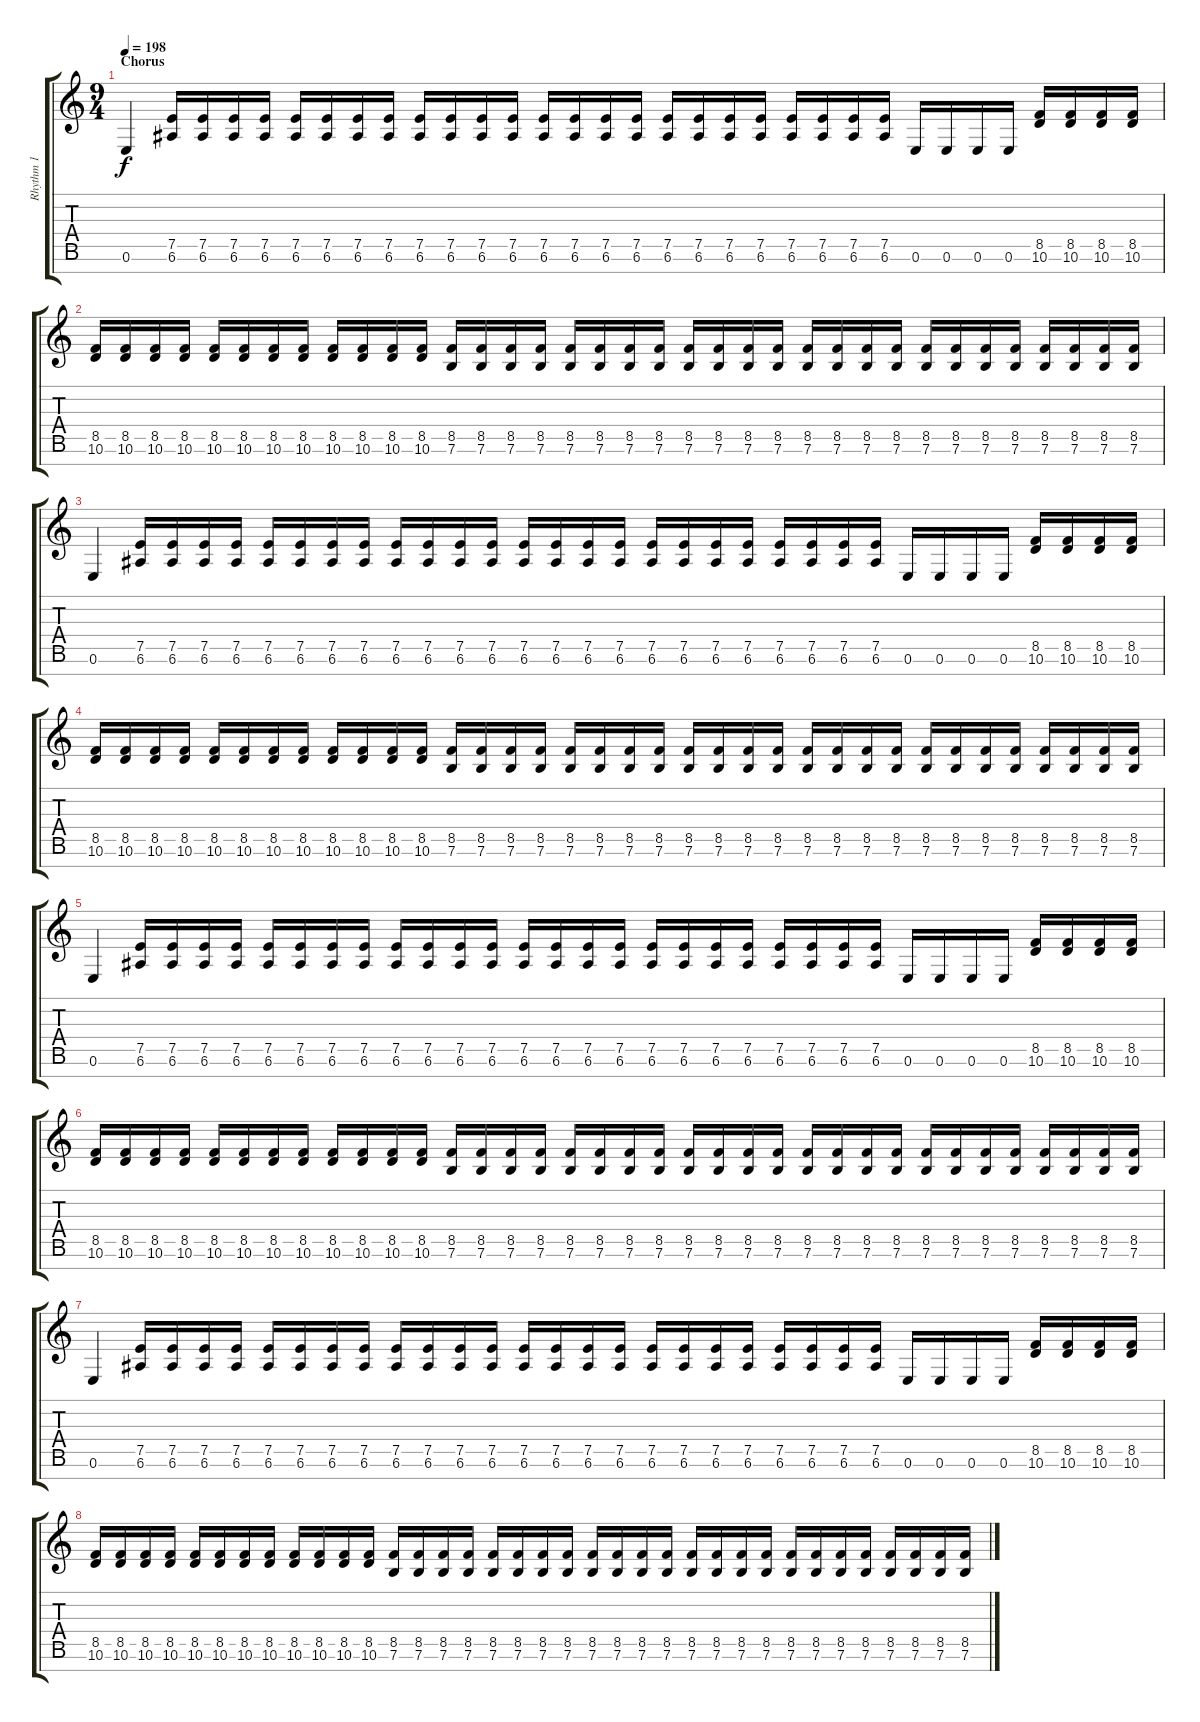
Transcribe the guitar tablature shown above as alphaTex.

\track ("Rhythm 1" "Rhythm 1") {instrument distortionguitar}
\staff {score tabs}
\tuning (E4 B3 G3 D3 A2 E2 B1) {hide}
\ts (9 4)
\section ("" "Chorus")
\tempo 198
\clef g2
\ks c
0.6.4{dy f} (7.5 6.6).16 (7.5 6.6).16 (7.5 6.6).16 (7.5 6.6).16 (7.5 6.6).16 (7.5 6.6).16 (7.5 6.6).16 (7.5 6.6).16 (7.5 6.6).16 (7.5 6.6).16 (7.5 6.6).16 (7.5 6.6).16 (7.5 6.6).16 (7.5 6.6).16 (7.5 6.6).16 (7.5 6.6).16 (7.5 6.6).16 (7.5 6.6).16 (7.5 6.6).16 (7.5 6.6).16 (7.5 6.6).16 (7.5 6.6).16 (7.5 6.6).16 (7.5 6.6).16 0.6.16 0.6.16 0.6.16 0.6.16 (8.5 10.6).16 (8.5 10.6).16 (8.5 10.6).16 (8.5 10.6).16 |
(8.5 10.6).16 (8.5 10.6).16 (8.5 10.6).16 (8.5 10.6).16 (8.5 10.6).16 (8.5 10.6).16 (8.5 10.6).16 (8.5 10.6).16 (8.5 10.6).16 (8.5 10.6).16 (8.5 10.6).16 (8.5 10.6).16 (8.5 7.6).16 (8.5 7.6).16 (8.5 7.6).16 (8.5 7.6).16 (8.5 7.6).16 (8.5 7.6).16 (8.5 7.6).16 (8.5 7.6).16 (8.5 7.6).16 (8.5 7.6).16 (8.5 7.6).16 (8.5 7.6).16 (8.5 7.6).16 (8.5 7.6).16 (8.5 7.6).16 (8.5 7.6).16 (8.5 7.6).16 (8.5 7.6).16 (8.5 7.6).16 (8.5 7.6).16 (8.5 7.6).16 (8.5 7.6).16 (8.5 7.6).16 (8.5 7.6).16 |
0.6.4 (7.5 6.6).16 (7.5 6.6).16 (7.5 6.6).16 (7.5 6.6).16 (7.5 6.6).16 (7.5 6.6).16 (7.5 6.6).16 (7.5 6.6).16 (7.5 6.6).16 (7.5 6.6).16 (7.5 6.6).16 (7.5 6.6).16 (7.5 6.6).16 (7.5 6.6).16 (7.5 6.6).16 (7.5 6.6).16 (7.5 6.6).16 (7.5 6.6).16 (7.5 6.6).16 (7.5 6.6).16 (7.5 6.6).16 (7.5 6.6).16 (7.5 6.6).16 (7.5 6.6).16 0.6.16 0.6.16 0.6.16 0.6.16 (8.5 10.6).16 (8.5 10.6).16 (8.5 10.6).16 (8.5 10.6).16 |
(8.5 10.6).16 (8.5 10.6).16 (8.5 10.6).16 (8.5 10.6).16 (8.5 10.6).16 (8.5 10.6).16 (8.5 10.6).16 (8.5 10.6).16 (8.5 10.6).16 (8.5 10.6).16 (8.5 10.6).16 (8.5 10.6).16 (8.5 7.6).16 (8.5 7.6).16 (8.5 7.6).16 (8.5 7.6).16 (8.5 7.6).16 (8.5 7.6).16 (8.5 7.6).16 (8.5 7.6).16 (8.5 7.6).16 (8.5 7.6).16 (8.5 7.6).16 (8.5 7.6).16 (8.5 7.6).16 (8.5 7.6).16 (8.5 7.6).16 (8.5 7.6).16 (8.5 7.6).16 (8.5 7.6).16 (8.5 7.6).16 (8.5 7.6).16 (8.5 7.6).16 (8.5 7.6).16 (8.5 7.6).16 (8.5 7.6).16 |
0.6.4 (7.5 6.6).16 (7.5 6.6).16 (7.5 6.6).16 (7.5 6.6).16 (7.5 6.6).16 (7.5 6.6).16 (7.5 6.6).16 (7.5 6.6).16 (7.5 6.6).16 (7.5 6.6).16 (7.5 6.6).16 (7.5 6.6).16 (7.5 6.6).16 (7.5 6.6).16 (7.5 6.6).16 (7.5 6.6).16 (7.5 6.6).16 (7.5 6.6).16 (7.5 6.6).16 (7.5 6.6).16 (7.5 6.6).16 (7.5 6.6).16 (7.5 6.6).16 (7.5 6.6).16 0.6.16 0.6.16 0.6.16 0.6.16 (8.5 10.6).16 (8.5 10.6).16 (8.5 10.6).16 (8.5 10.6).16 |
(8.5 10.6).16 (8.5 10.6).16 (8.5 10.6).16 (8.5 10.6).16 (8.5 10.6).16 (8.5 10.6).16 (8.5 10.6).16 (8.5 10.6).16 (8.5 10.6).16 (8.5 10.6).16 (8.5 10.6).16 (8.5 10.6).16 (8.5 7.6).16 (8.5 7.6).16 (8.5 7.6).16 (8.5 7.6).16 (8.5 7.6).16 (8.5 7.6).16 (8.5 7.6).16 (8.5 7.6).16 (8.5 7.6).16 (8.5 7.6).16 (8.5 7.6).16 (8.5 7.6).16 (8.5 7.6).16 (8.5 7.6).16 (8.5 7.6).16 (8.5 7.6).16 (8.5 7.6).16 (8.5 7.6).16 (8.5 7.6).16 (8.5 7.6).16 (8.5 7.6).16 (8.5 7.6).16 (8.5 7.6).16 (8.5 7.6).16 |
0.6.4 (7.5 6.6).16 (7.5 6.6).16 (7.5 6.6).16 (7.5 6.6).16 (7.5 6.6).16 (7.5 6.6).16 (7.5 6.6).16 (7.5 6.6).16 (7.5 6.6).16 (7.5 6.6).16 (7.5 6.6).16 (7.5 6.6).16 (7.5 6.6).16 (7.5 6.6).16 (7.5 6.6).16 (7.5 6.6).16 (7.5 6.6).16 (7.5 6.6).16 (7.5 6.6).16 (7.5 6.6).16 (7.5 6.6).16 (7.5 6.6).16 (7.5 6.6).16 (7.5 6.6).16 0.6.16 0.6.16 0.6.16 0.6.16 (8.5 10.6).16 (8.5 10.6).16 (8.5 10.6).16 (8.5 10.6).16 |
(8.5 10.6).16 (8.5 10.6).16 (8.5 10.6).16 (8.5 10.6).16 (8.5 10.6).16 (8.5 10.6).16 (8.5 10.6).16 (8.5 10.6).16 (8.5 10.6).16 (8.5 10.6).16 (8.5 10.6).16 (8.5 10.6).16 (8.5 7.6).16 (8.5 7.6).16 (8.5 7.6).16 (8.5 7.6).16 (8.5 7.6).16 (8.5 7.6).16 (8.5 7.6).16 (8.5 7.6).16 (8.5 7.6).16 (8.5 7.6).16 (8.5 7.6).16 (8.5 7.6).16 (8.5 7.6).16 (8.5 7.6).16 (8.5 7.6).16 (8.5 7.6).16 (8.5 7.6).16 (8.5 7.6).16 (8.5 7.6).16 (8.5 7.6).16 (8.5 7.6).16 (8.5 7.6).16 (8.5 7.6).16 (8.5 7.6).16
